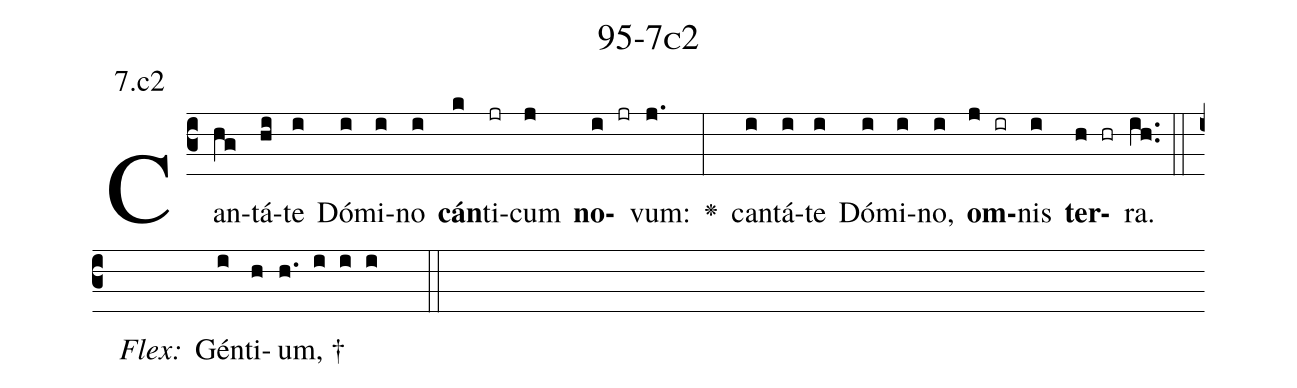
name: 95-7c2;
annotation: 7.c2;
%%
(c3)Can(hg)tá(hi)te(i) Dó(i)mi(i)no(i) <b>cán</b>(k)ti(jr)cum(j) <b>no</b>(i jr)vum:(j.) <v>\greheightstar</v>(:) can(i)tá(i)te(i) Dó(i)mi(i)no,(i) <b>om</b>(j ir)nis(i) <b>ter</b>(h hr)ra.(ih..) (::)
<i>Flex:</i>()  Gén(i)ti(h)um, †(h. i i i  ::)

%E(i) u(i) o(j) u(i) a(h) e.(ih..) (::)
